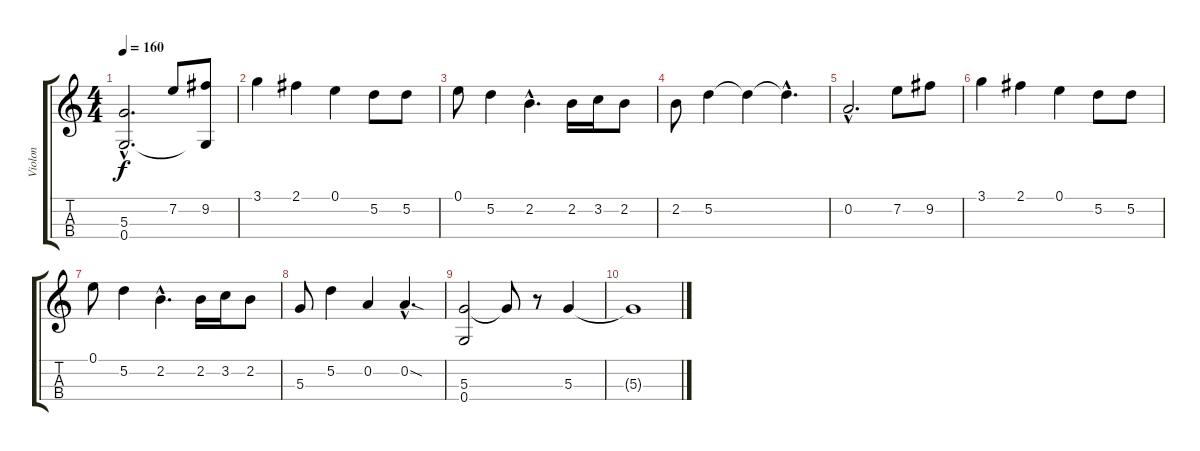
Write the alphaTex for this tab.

\track ("Violon" "Violon") {instrument violin}
\staff {score tabs}
\tuning (E5 A4 D4 G3) {hide}
\ts (4 4)
\tempo 160
\clef g2
\ks c
(5.3{hac} 0.4{hac}).2{d dy f} 7.2.8 (9.2 0.4{t}).8 |
3.1.4 2.1.4 0.1.4 5.2.8 5.2.8 |
0.1.8 5.2.4 2.2{hac}.4{d} 2.2.16 3.2.16 2.2.8 |
2.2.8 5.2.4 5.2{t}.4 5.2{hac t}.4{d} |
0.2{hac}.2{d} 7.2.8 9.2.8 |
3.1.4 2.1.4 0.1.4 5.2.8 5.2.8 |
0.1.8 5.2.4 2.2{hac}.4{d} 2.2.16 3.2.16 2.2.8 |
5.3.8 5.2.4 0.2.4 0.2{sod hac}.4{d} |
(5.3 0.4).2 5.3{t}.8 r.8 5.3.4 |
5.3{t}.1
